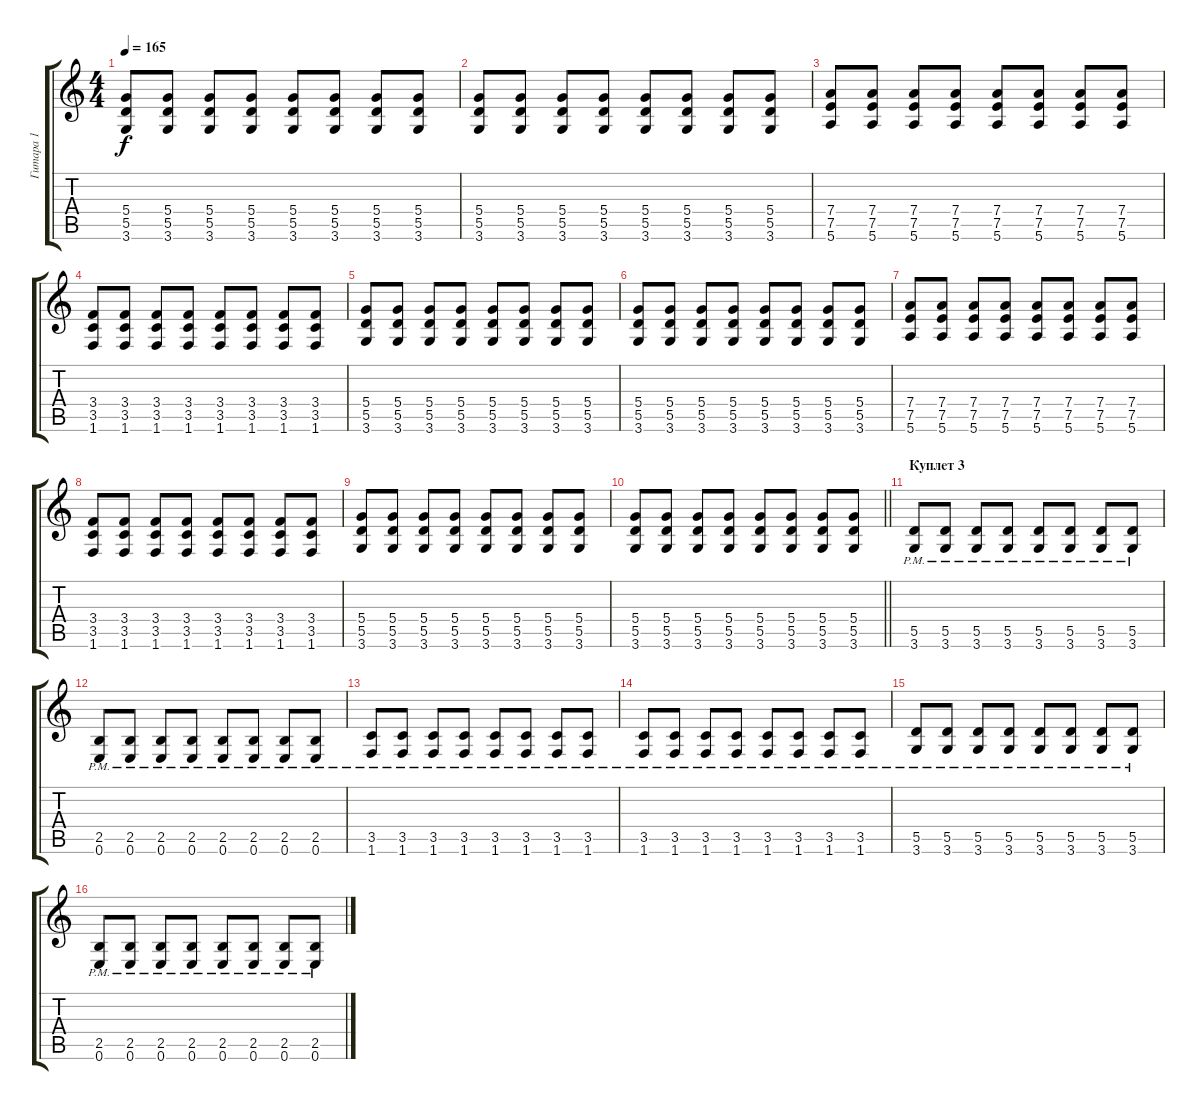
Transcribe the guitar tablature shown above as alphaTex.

\track ("Гитара 1" "Гитара 1") {instrument distortionguitar}
\staff {score tabs}
\tuning (E4 B3 G3 D3 A2 E2) {hide}
\ts (4 4)
\tempo 165
\clef g2
\ks c
(5.4 5.5 3.6).8{dy f} (5.4 5.5 3.6).8 (5.4 5.5 3.6).8 (5.4 5.5 3.6).8 (5.4 5.5 3.6).8 (5.4 5.5 3.6).8 (5.4 5.5 3.6).8 (5.4 5.5 3.6).8 |
(5.4 5.5 3.6).8 (5.4 5.5 3.6).8 (5.4 5.5 3.6).8 (5.4 5.5 3.6).8 (5.4 5.5 3.6).8 (5.4 5.5 3.6).8 (5.4 5.5 3.6).8 (5.4 5.5 3.6).8 |
(7.4 7.5 5.6).8 (7.4 7.5 5.6).8 (7.4 7.5 5.6).8 (7.4 7.5 5.6).8 (7.4 7.5 5.6).8 (7.4 7.5 5.6).8 (7.4 7.5 5.6).8 (7.4 7.5 5.6).8 |
(3.4 3.5 1.6).8 (3.4 3.5 1.6).8 (3.4 3.5 1.6).8 (3.4 3.5 1.6).8 (3.4 3.5 1.6).8 (3.4 3.5 1.6).8 (3.4 3.5 1.6).8 (3.4 3.5 1.6).8 |
(5.4 5.5 3.6).8 (5.4 5.5 3.6).8 (5.4 5.5 3.6).8 (5.4 5.5 3.6).8 (5.4 5.5 3.6).8 (5.4 5.5 3.6).8 (5.4 5.5 3.6).8 (5.4 5.5 3.6).8 |
(5.4 5.5 3.6).8 (5.4 5.5 3.6).8 (5.4 5.5 3.6).8 (5.4 5.5 3.6).8 (5.4 5.5 3.6).8 (5.4 5.5 3.6).8 (5.4 5.5 3.6).8 (5.4 5.5 3.6).8 |
(7.4 7.5 5.6).8 (7.4 7.5 5.6).8 (7.4 7.5 5.6).8 (7.4 7.5 5.6).8 (7.4 7.5 5.6).8 (7.4 7.5 5.6).8 (7.4 7.5 5.6).8 (7.4 7.5 5.6).8 |
(3.4 3.5 1.6).8 (3.4 3.5 1.6).8 (3.4 3.5 1.6).8 (3.4 3.5 1.6).8 (3.4 3.5 1.6).8 (3.4 3.5 1.6).8 (3.4 3.5 1.6).8 (3.4 3.5 1.6).8 |
(5.4 5.5 3.6).8 (5.4 5.5 3.6).8 (5.4 5.5 3.6).8 (5.4 5.5 3.6).8 (5.4 5.5 3.6).8 (5.4 5.5 3.6).8 (5.4 5.5 3.6).8 (5.4 5.5 3.6).8 |
\barLineRight lightlight
(5.4 5.5 3.6).8 (5.4 5.5 3.6).8 (5.4 5.5 3.6).8 (5.4 5.5 3.6).8 (5.4 5.5 3.6).8 (5.4 5.5 3.6).8 (5.4 5.5 3.6).8 (5.4 5.5 3.6).8 |
\section ("" "Куплет 3")
(5.5{pm} 3.6{pm}).8 (5.5{pm} 3.6{pm}).8 (5.5{pm} 3.6{pm}).8 (5.5{pm} 3.6{pm}).8 (5.5{pm} 3.6{pm}).8 (5.5{pm} 3.6{pm}).8 (5.5{pm} 3.6{pm}).8 (5.5{pm} 3.6{pm}).8 |
(2.5{pm} 0.6{pm}).8 (2.5{pm} 0.6{pm}).8 (2.5{pm} 0.6{pm}).8 (2.5{pm} 0.6{pm}).8 (2.5{pm} 0.6{pm}).8 (2.5{pm} 0.6{pm}).8 (2.5{pm} 0.6{pm}).8 (2.5{pm} 0.6{pm}).8 |
(3.5{pm} 1.6{pm}).8 (3.5{pm} 1.6{pm}).8 (3.5{pm} 1.6{pm}).8 (3.5{pm} 1.6{pm}).8 (3.5{pm} 1.6{pm}).8 (3.5{pm} 1.6{pm}).8 (3.5{pm} 1.6{pm}).8 (3.5{pm} 1.6{pm}).8 |
(3.5{pm} 1.6{pm}).8 (3.5{pm} 1.6{pm}).8 (3.5{pm} 1.6{pm}).8 (3.5{pm} 1.6{pm}).8 (3.5{pm} 1.6{pm}).8 (3.5{pm} 1.6{pm}).8 (3.5{pm} 1.6{pm}).8 (3.5{pm} 1.6{pm}).8 |
(5.5{pm} 3.6{pm}).8 (5.5{pm} 3.6{pm}).8 (5.5{pm} 3.6{pm}).8 (5.5{pm} 3.6{pm}).8 (5.5{pm} 3.6{pm}).8 (5.5{pm} 3.6{pm}).8 (5.5{pm} 3.6{pm}).8 (5.5{pm} 3.6{pm}).8 |
(2.5{pm} 0.6{pm}).8 (2.5{pm} 0.6{pm}).8 (2.5{pm} 0.6{pm}).8 (2.5{pm} 0.6{pm}).8 (2.5{pm} 0.6{pm}).8 (2.5{pm} 0.6{pm}).8 (2.5{pm} 0.6{pm}).8 (2.5{pm} 0.6{pm}).8
